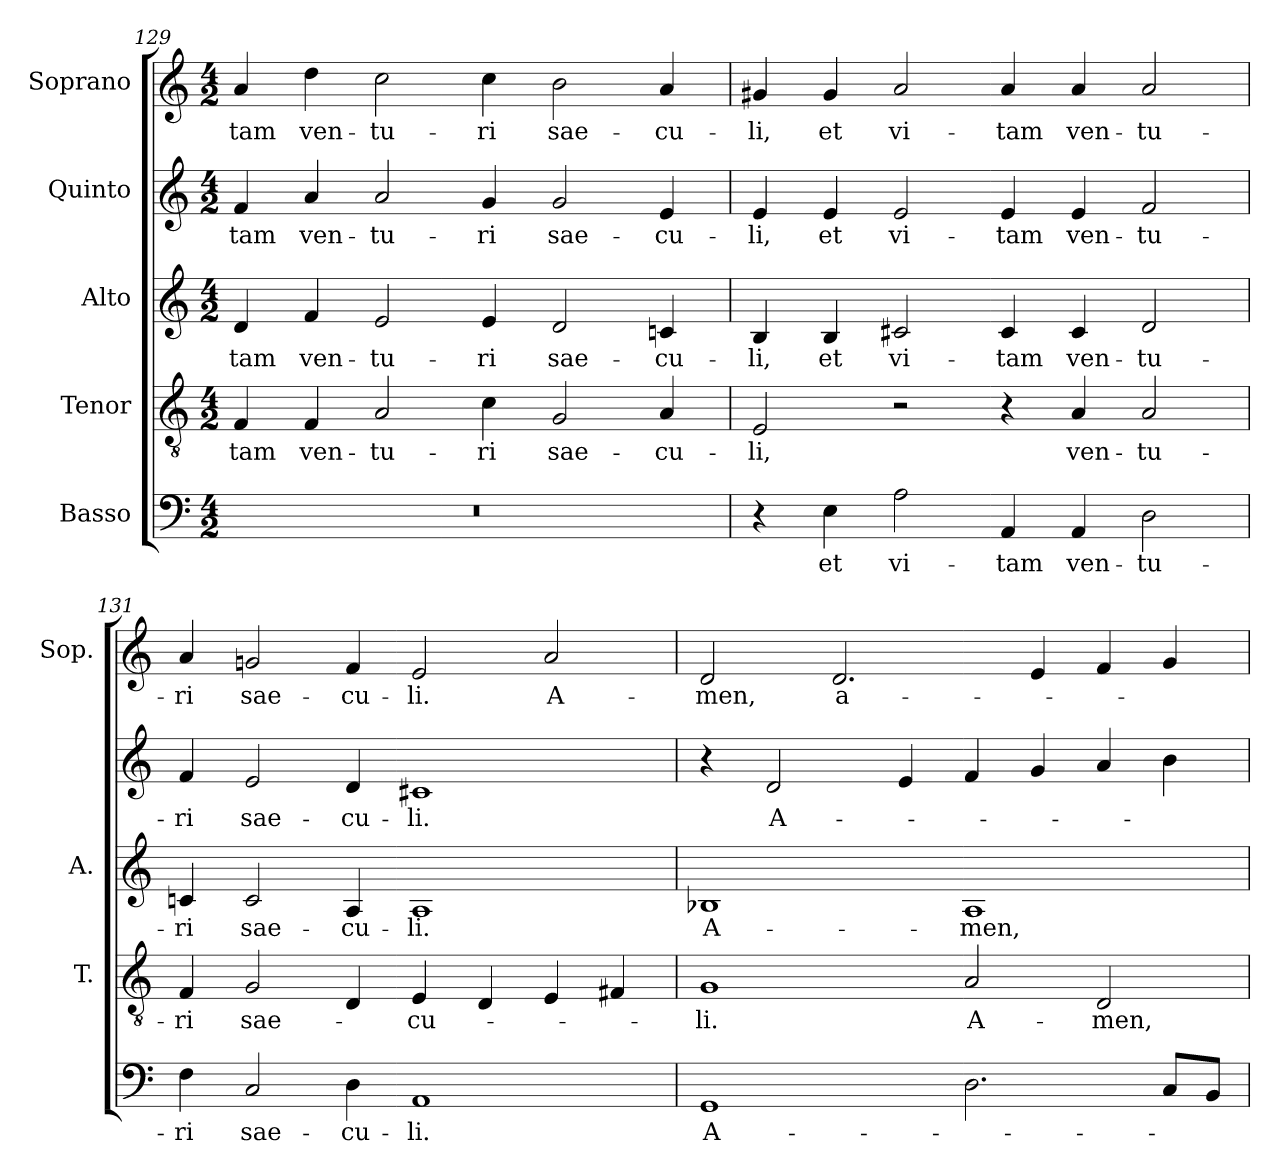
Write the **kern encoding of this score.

**kern	**text	**kern	**text	**kern	**text	**kern	**text	**kern	**text
*part5	*part5	*part4	*part4	*part3	*part3	*part2	*part2	*part1	*part1
*staff5	*staff5	*staff4	*staff4	*staff3	*staff3	*staff2	*staff2	*staff1	*staff1
*I"Basso	*	*I"Tenor	*	*I"Alto	*	*I"Quinto	*	*I"Soprano	*
*	*	*I'T.	*	*I'A.	*	*	*	*I'Sop.	*
*clefF4	*	*clefGv2	*	*clefG2	*	*clefG2	*	*clefG2	*
*	*	*ITrd7c12	*	*	*	*	*	*	*
*k[]	*	*k[]	*	*k[]	*	*k[]	*	*k[]	*
*C:	*	*C:	*	*C:	*	*C:	*	*C:	*
*M4/2	*	*M4/2	*	*M4/2	*	*M4/2	*	*M4/2	*
=129	=129	=129	=129	=129	=129	=129	=129	=129	=129
!LO:N:vis=1	!	!	!	!	!	!	!	!	!
!	!	!	!LO:LY:b:color=#000000	!	!	!	!	!	!
!	!	!	!	!	!LO:LY:b:color=#000000	!	!	!	!
!	!	!	!	!	!	!	!LO:LY:b:color=#000000	!	!
!	!	!	!	!	!	!	!	!	!LO:LY:b:color=#000000
0r	.	4FFi/	-tam	4di/	-tam	4fi/	-tam	4ai/	-tam
!	!	!	!LO:LY:b:color=#000000	!	!	!	!	!	!
!	!	!	!	!	!LO:LY:b:color=#000000	!	!	!	!
!	!	!	!	!	!	!	!LO:LY:b:color=#000000	!	!
!	!	!	!	!	!	!	!	!	!LO:LY:b:color=#000000
.	.	4FFi/	ven-	4fi/	ven-	4ai/	ven-	4ddi\	ven-
!	!	!	!LO:LY:b:color=#000000	!	!	!	!	!	!
!	!	!	!	!	!LO:LY:b:color=#000000	!	!	!	!
!	!	!	!	!	!	!	!LO:LY:b:color=#000000	!	!
!	!	!	!	!	!	!	!	!	!LO:LY:b:color=#000000
.	.	2AAi/	-tu-	2ei/	-tu-	2ai/	-tu-	2cci\	-tu-
!	!	!	!LO:LY:b:color=#000000	!	!	!	!	!	!
!	!	!	!	!	!LO:LY:b:color=#000000	!	!	!	!
!	!	!	!	!	!	!	!LO:LY:b:color=#000000	!	!
!	!	!	!	!	!	!	!	!	!LO:LY:b:color=#000000
.	.	4Ci\	-ri	4ei/	-ri	4gi/	-ri	4cci\	-ri
!	!	!	!LO:LY:b:color=#000000	!	!	!	!	!	!
!	!	!	!	!	!LO:LY:b:color=#000000	!	!	!	!
!	!	!	!	!	!	!	!LO:LY:b:color=#000000	!	!
!	!	!	!	!	!	!	!	!	!LO:LY:b:color=#000000
.	.	2GGi/	sae-	2di/	sae-	2gi/	sae-	2bi\	sae-
!	!	!	!LO:LY:b:color=#000000	!	!	!	!	!	!
!	!	!	!	!	!LO:LY:b:color=#000000	!	!	!	!
!	!	!	!	!	!	!	!LO:LY:b:color=#000000	!	!
!	!	!	!	!	!	!	!	!	!LO:LY:b:color=#000000
.	.	4AAi/	-cu-	4cni/	-cu-	4ei/	-cu-	4ai/	-cu-
!!LO:PB:g=z
=130	=130	=130	=130	=130	=130	=130	=130	=130	=130
!	!	!	!LO:LY:b:color=#000000	!	!	!	!	!	!
!	!	!	!	!	!LO:LY:b:color=#000000	!	!	!	!
!	!	!	!	!	!	!	!LO:LY:b:color=#000000	!	!
!	!	!	!	!	!	!	!	!	!LO:LY:b:color=#000000
4r	.	2EEi/	-li,	4Bi/	-li,	4ei/	-li,	4g#Xi/	-li,
!	!LO:LY:b:color=#000000	!	!	!	!	!	!	!	!
!	!	!	!	!	!LO:LY:b:color=#000000	!	!	!	!
!	!	!	!	!	!	!	!LO:LY:b:color=#000000	!	!
!	!	!	!	!	!	!	!	!	!LO:LY:b:color=#000000
4Ei\	et	.	.	4Bi/	et	4ei/	et	4g#i/	et
!	!LO:LY:b:color=#000000	!	!	!	!	!	!	!	!
!	!	!	!	!	!LO:LY:b:color=#000000	!	!	!	!
!	!	!	!	!	!	!	!LO:LY:b:color=#000000	!	!
!	!	!	!	!	!	!	!	!	!LO:LY:b:color=#000000
2Ai\	vi-	2r	.	2c#Xi/	vi-	2ei/	vi-	2ai/	vi-
!	!LO:LY:b:color=#000000	!	!	!	!	!	!	!	!
!	!	!	!	!	!LO:LY:b:color=#000000	!	!	!	!
!	!	!	!	!	!	!	!LO:LY:b:color=#000000	!	!
!	!	!	!	!	!	!	!	!	!LO:LY:b:color=#000000
4AAi/	-tam	4r	.	4c#i/	-tam	4ei/	-tam	4ai/	-tam
!	!LO:LY:b:color=#000000	!	!	!	!	!	!	!	!
!	!	!	!LO:LY:b:color=#000000	!	!	!	!	!	!
!	!	!	!	!	!LO:LY:b:color=#000000	!	!	!	!
!	!	!	!	!	!	!	!LO:LY:b:color=#000000	!	!
!	!	!	!	!	!	!	!	!	!LO:LY:b:color=#000000
4AAi/	ven-	4AAi/	ven-	4c#i/	ven-	4ei/	ven-	4ai/	ven-
!	!LO:LY:b:color=#000000	!	!	!	!	!	!	!	!
!	!	!	!LO:LY:b:color=#000000	!	!	!	!	!	!
!	!	!	!	!	!LO:LY:b:color=#000000	!	!	!	!
!	!	!	!	!	!	!	!LO:LY:b:color=#000000	!	!
!	!	!	!	!	!	!	!	!	!LO:LY:b:color=#000000
2Di\	-tu-	2AAi/	-tu-	2di/	-tu-	2fi/	-tu-	2ai/	-tu-
=131	=131	=131	=131	=131	=131	=131	=131	=131	=131
!	!LO:LY:b:color=#000000	!	!	!	!	!	!	!	!
!	!	!	!LO:LY:b:color=#000000	!	!	!	!	!	!
!	!	!	!	!	!LO:LY:b:color=#000000	!	!	!	!
!	!	!	!	!	!	!	!LO:LY:b:color=#000000	!	!
!	!	!	!	!	!	!	!	!	!LO:LY:b:color=#000000
4Fi\	-ri	4FFi/	-ri	4cni/	-ri	4fi/	-ri	4ai/	-ri
!	!LO:LY:b:color=#000000	!	!	!	!	!	!	!	!
!	!	!	!LO:LY:b:color=#000000	!	!	!	!	!	!
!	!	!	!	!	!LO:LY:b:color=#000000	!	!	!	!
!	!	!	!	!	!	!	!LO:LY:b:color=#000000	!	!
!	!	!	!	!	!	!	!	!	!LO:LY:b:color=#000000
2Ci/	sae-	2GGi/	sae-	2ci/	sae-	2ei/	sae-	2gni/	sae-
!	!LO:LY:b:color=#000000	!	!	!	!	!	!	!	!
!	!	!	!	!	!LO:LY:b:color=#000000	!	!	!	!
!	!	!	!	!	!	!	!LO:LY:b:color=#000000	!	!
!	!	!	!	!	!	!	!	!	!LO:LY:b:color=#000000
4Di\	-cu-	4DDi/	.	4Ai/	-cu-	4di/	-cu-	4fi/	-cu-
!	!LO:LY:b:color=#000000	!	!	!	!	!	!	!	!
!	!	!	!LO:LY:b:color=#000000	!	!	!	!	!	!
!	!	!	!	!	!LO:LY:b:color=#000000	!	!	!	!
!	!	!	!	!	!	!	!LO:LY:b:color=#000000	!	!
!	!	!	!	!	!	!	!	!	!LO:LY:b:color=#000000
1AAi	-li.	4EEi/	-cu-	1Ai	-li.	1c#Xi	-li.	2ei/	-li.
.	.	4DDi/	.	.	.	.	.	.	.
!	!	!	!	!	!	!	!	!	!LO:LY:b:color=#000000
.	.	4EEi/	.	.	.	.	.	2ai/	A-
.	.	4FF#Xi/	.	.	.	.	.	.	.
=132	=132	=132	=132	=132	=132	=132	=132	=132	=132
!	!LO:LY:b:color=#000000	!	!	!	!	!	!	!	!
!	!	!	!LO:LY:b:color=#000000	!	!	!	!	!	!
!	!	!	!	!	!LO:LY:b:color=#000000	!	!	!	!
!	!	!	!	!	!	!	!	!	!LO:LY:b:color=#000000
1GGi	A-	1GGi	-li.	1B-Xi	A-	4r	.	2di/	-men,
!	!	!	!	!	!	!	!LO:LY:b:color=#000000	!	!
.	.	.	.	.	.	2di/	A-	.	.
!	!	!	!	!	!	!	!	!	!LO:LY:b:color=#000000
.	.	.	.	.	.	.	.	2.di/	a-
.	.	.	.	.	.	4ei/	.	.	.
!	!	!	!LO:LY:b:color=#000000	!	!	!	!	!	!
!	!	!	!	!	!LO:LY:b:color=#000000	!	!	!	!
2.Di\	.	2AAi/	A-	1Ai	-men,	4fi/	.	.	.
.	.	.	.	.	.	4gi/	.	4ei/	.
!	!	!	!LO:LY:b:color=#000000	!	!	!	!	!	!
.	.	2DDi/	-men,	.	.	4ai/	.	4fi/	.
8Ci/L	.	.	.	.	.	4bi\	.	4gi/	.
8BBi/J	.	.	.	.	.	.	.	.	.
=	=	=	=	=	=	=	=	=	=
*-	*-	*-	*-	*-	*-	*-	*-	*-	*-
